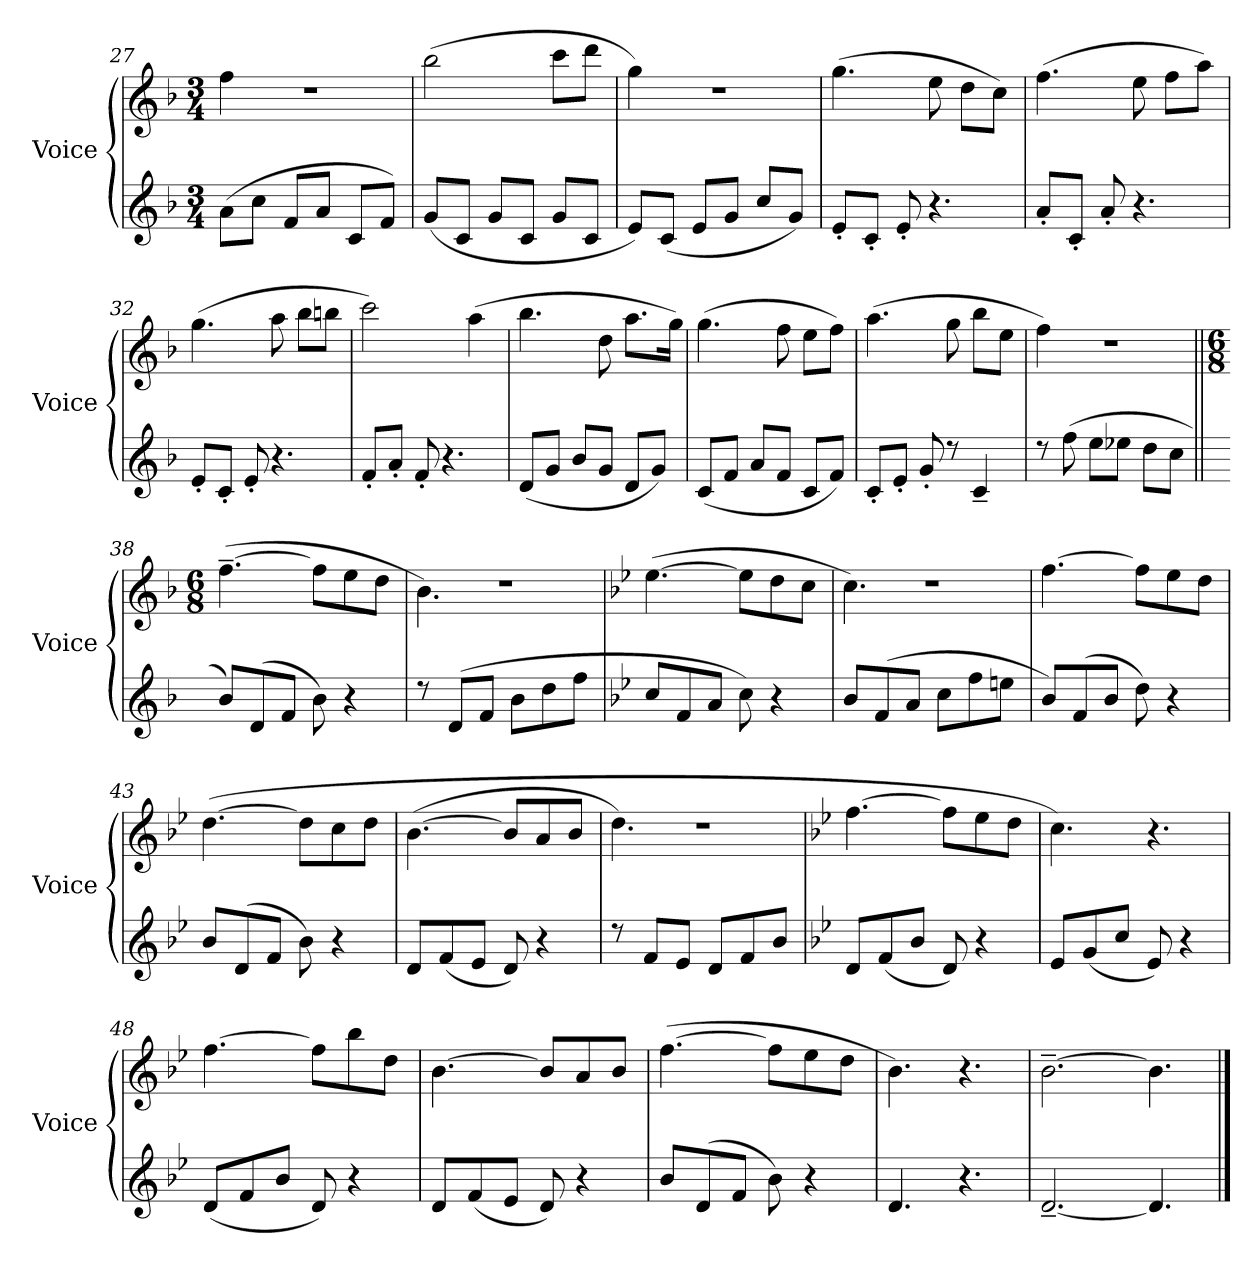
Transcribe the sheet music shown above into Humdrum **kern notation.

**kern	**kern
*part2	*part1
*staff2	*staff1
*I"Voice	*I"Voice
*I'Voice	*I'Voice
*clefG2	*clefG2
*k[b-]	*k[b-]
*M3/4	*M3/4
=27	=27
*	*^
(>8a\L	4ff\	2.rdd
8cc\J	.	.
8f/L	2ryy	.
8a/J	.	.
8c/L	.	.
8f/J)	.	.
*	*v	*v
=28	=28
(<8g/L	(>2bb-\
8c/J	.
8g/L	.
8c/J	.
8g/L	8ccc\L
8c/J	8ddd\J
!!LO:LB:g=z
=29	=29
*	*^
8e/L)	4gg\)	2.rdd
(>8c/J	.	.
8e/L	2ryy	.
8g/J	.	.
8cc/L	.	.
8g/J)	.	.
*	*v	*v
=30	=30
8e'</L	(>4.gg\
8c'</J	.
8e'</	.
4.r	8ee\
.	8dd\L
.	8cc\J)
=31	=31
8a'</L	(>4.ff\
8c'</J	.
8a'</	.
4.r	8ee\
.	8ff\L
.	8aa\J)
=32	=32
8e'</L	(>4.gg\
8c'</J	.
8e'</	.
4.r	8aa\
.	8bb-\L
.	8bbn\J
!!LO:LB:g=z
=33	=33
8f'</L	2ccc\)
8a'</J	.
8f'</	.
4.r	.
.	(>4aa\
=34	=34
(>8d/L	4.bb-\
8g/J	.
8b-/L	.
8g/J	8dd\
8d/L	8.aa\L
8g/J)	.
.	16gg\Jk)
=35	=35
(<8c/L	(>4.gg\
8f/J	.
8a/L	.
8f/J	8ff\
8c/L	8ee\L
8f/J)	8ff\J)
=36	=36
8c'</L	(>4.aa\
8e'</J	.
8g'</	.
8rcc	8gg\
4c~</	8bb-\L
.	8ee\J
!!LO:LB:g=z
=37	=37
*	*^
8rcc	4ff\)	2.rdd
(>8ff\	.	.
8ee\L	2ryy	.
8ee-X\J	.	.
8dd\L	.	.
8cc\J	.	.
*	*v	*v
=38||	=38||
*	*M6/8
8b-/L)	(>[>4.ff~>\
(>8d/	.
8f/J	.
8b-\)	8ff\L]
4r	8ee\
.	8dd\J
=39	=39
*	*^
8rcc	2.rdd	4.b-\)
(>8d/L	.	.
8f/J	.	.
8b-\L	.	4.ryy
8dd\	.	.
8ff\J	.	.
*	*v	*v
!!LO:LB:g=z
=40	=40
*k[b-e-]	*k[b-e-]
8cc/L	(>[>4.ee-\
8f/	.
8a/J	.
8cc\)	8ee-\L]
4r	8dd\
.	8cc\J
=41	=41
*	*^
8b-/L	2.rdd	4.cc\)
(<8f/	.	.
8a/J	.	.
8cc\L	.	4.ryy
8ff\	.	.
8een\J	.	.
*	*v	*v
=42	=42
8b-/L)	[>4.ff\
(>8f/	.
8b-/J	.
8dd\)	8ff\L]
4r	8ee-\
.	8dd\J
!!LO:LB:g=z
=43	=43
(<8b-/L	(>[>4.dd\
(<8d/	.
8f/J	.
8b-\)	8dd\L]
4r	8cc\
.	8dd\J
=44	=44
(8d/L	(>[>4.b-\
(<8f/	.
8e-/J	.
8d/)	8b-/L]
4r	8a/
.	8b-/J
=45	=45
*	*^
8rcc	4.dd\)	2.rdd
(>8f/L	.	.
8e-/J	.	.
8d/L	4.ryy	.
8f/	.	.
8b-/J	.	.
*	*v	*v
!!LO:PB:g=z
=46	=46
*k[b-e-]	*k[b-e-]
(<8d/L	[>4.ff\
(>8f/	.
8b-/J	.
8d/)	8ff\L]
4r	8ee-\
.	8dd\J
=47	=47
(8e-/L	4.cc\)
(>8g/	.
8cc/J	.
8e-/)	4.r
4r	.
=48	=48
(8d/L	[>4.ff\
8f/	.
8b-/J	.
8d/)	8ff\L]
4r	8bb-\
.	8dd\J
!!LO:LB:g=z
=49	=49
(<8d/L	(>[>4.b-\
(<8f/	.
8e-/J	.
8d/)	8b-/L]
4r	8a/
.	8b-/J
=50	=50
8b-/L	(>[>4.ff\
((<8d/	.
8f/J	.
8b-\)	8ff\L]
4r	8ee-\
.	8dd\J
=51	=51
(4.d/	4.b-\)
4.r	4.r
=52	=52
[<2.d~</	[>2.b-~>\
4.d/]	4.b-\]
==	==
*-	*-
